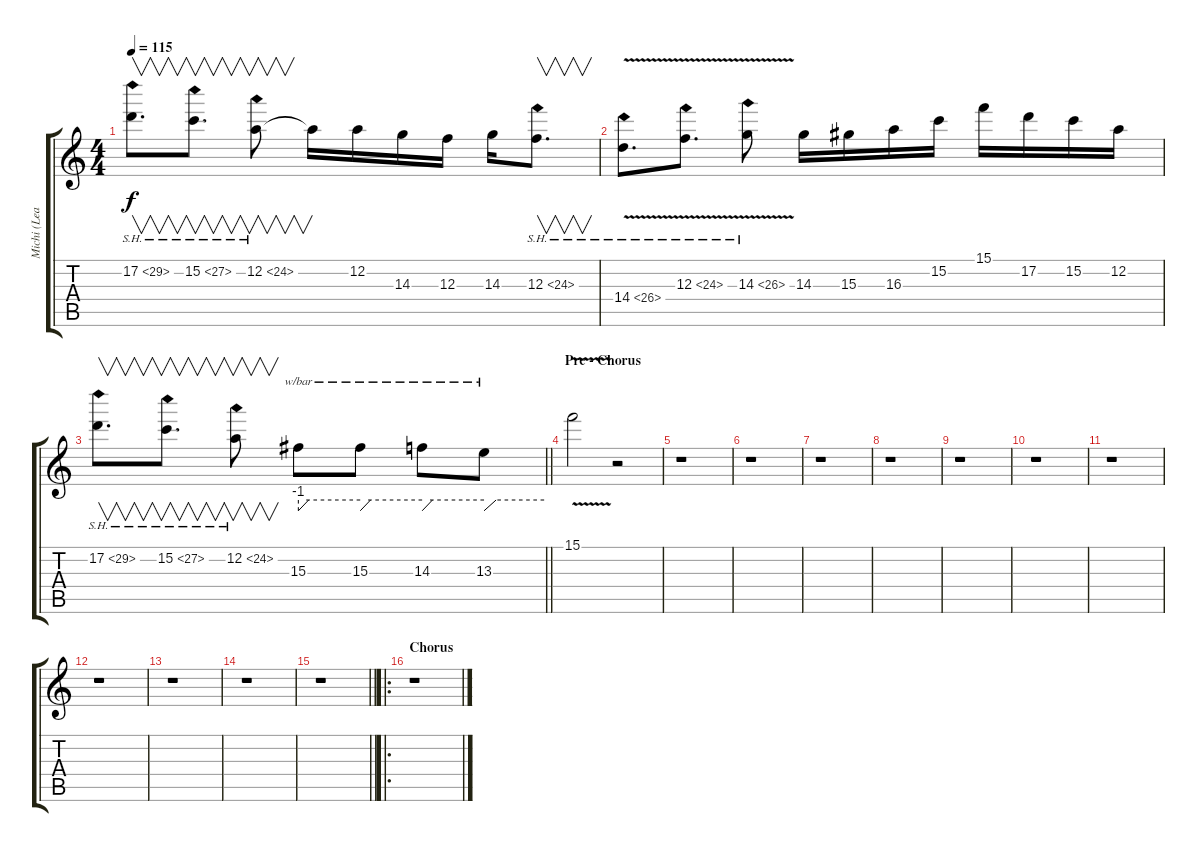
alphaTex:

\track ("Michi (Lead Guitar)" "Michi (Lea") {instrument distortionguitar}
\staff {score tabs}
\tuning (D4 A3 F3 C3 G2 D2) {hide}
\ts (4 4)
\tempo 115
\clef g2
\ks c
17.2{sh 12}.8{v d dy f} 15.2{sh 12}.8{v d} 12.2{sh 12}.8{v} 12.2{t}.16 12.2.16 14.3.16 12.3.16 14.3.16 12.3{sh 12}.8{v d} |
14.4{sh 12 v}.8{d} 12.3{sh 12 v}.8{d} 14.3{sh 12 v}.8 14.3.16 15.3.16 16.3.16 15.2.16 15.1.16 17.2.16 15.2.16 12.2.16 |
\barLineRight lightlight
17.2{sh 12}.8{v d} 15.2{sh 12}.8{v d} 12.2{sh 12}.8{v} 15.3.8{tbe (custom default 0 -4 10 0 60 0)} 15.3.8{tbe (custom default 0 -4 10 0 60 0)} 14.3.8{tbe (custom default 0 -4 10 0 60 0)} 13.3.8{tbe (custom default 0 -4 12 0 60 0)} |
\section ("" "Pre - Chorus")
15.1{v}.2{volume 10} r.2 |
r.1 |
r.1 |
r.1 |
r.1 |
r.1 |
r.1 |
r.1 |
r.1 |
r.1 |
r.1 |
\barLineRight lightlight
r.1 |
\ro
\section ("" "Chorus")
r.1
